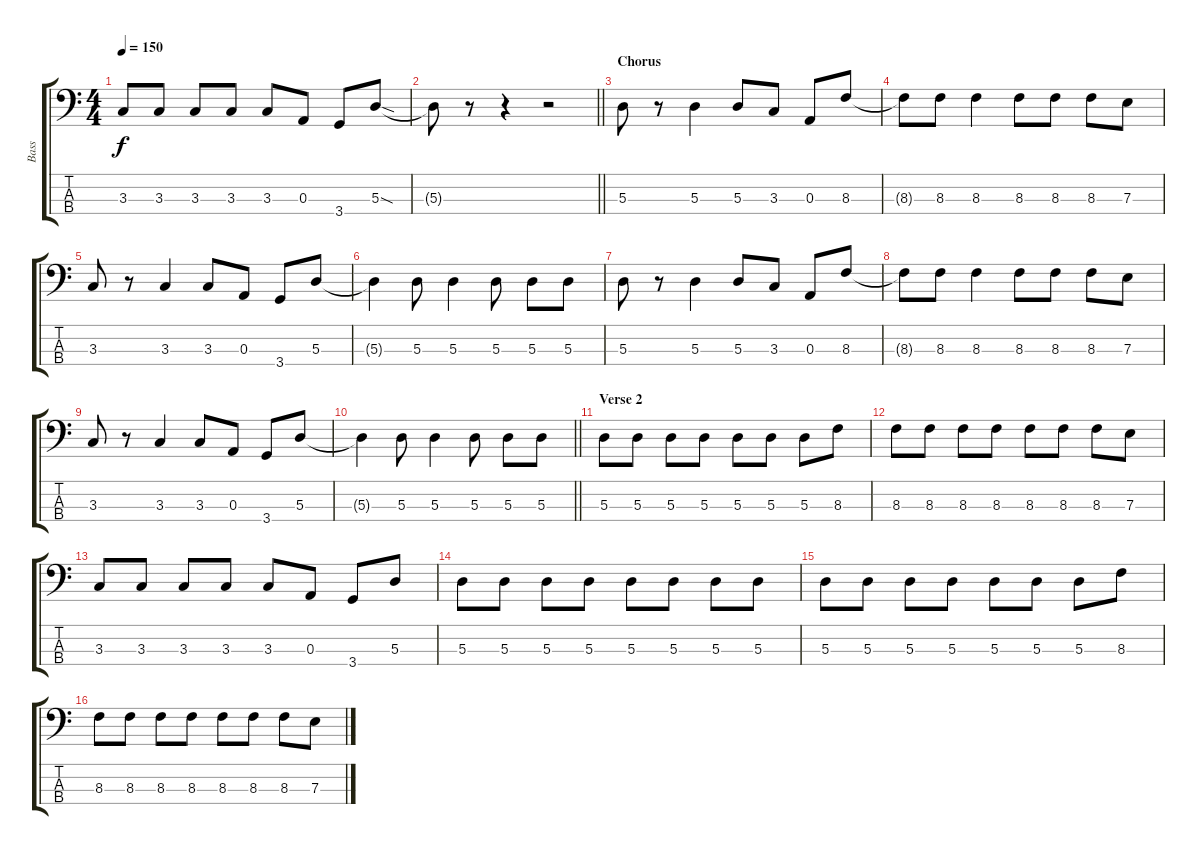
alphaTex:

\track ("Bass" "Bass") {instrument electricbasspick}
\staff {score tabs}
\tuning (G2 D2 A1 E1) {hide}
\ts (4 4)
\tempo 150
\clef f4
\ks c
3.3.8{dy f} 3.3.8 3.3.8 3.3.8 3.3.8 0.3.8 3.4.8 5.3{sod}.8 |
\barLineRight lightlight
5.3{t}.8 r.8 r.4 r.2 |
\section ("" "Chorus")
5.3.8 r.8 5.3.4 5.3.8 3.3.8 0.3.8 8.3.8 |
8.3{t}.8 8.3.8 8.3.4 8.3.8 8.3.8 8.3.8 7.3.8 |
3.3.8 r.8 3.3.4 3.3.8 0.3.8 3.4.8 5.3.8 |
5.3{t}.4 5.3.8 5.3.4 5.3.8 5.3.8 5.3.8 |
5.3.8 r.8 5.3.4 5.3.8 3.3.8 0.3.8 8.3.8 |
8.3{t}.8 8.3.8 8.3.4 8.3.8 8.3.8 8.3.8 7.3.8 |
3.3.8 r.8 3.3.4 3.3.8 0.3.8 3.4.8 5.3.8 |
\barLineRight lightlight
5.3{t}.4 5.3.8 5.3.4 5.3.8 5.3.8 5.3.8 |
\section ("" "Verse 2")
5.3.8 5.3.8 5.3.8 5.3.8 5.3.8 5.3.8 5.3.8 8.3.8 |
8.3.8 8.3.8 8.3.8 8.3.8 8.3.8 8.3.8 8.3.8 7.3.8 |
3.3.8 3.3.8 3.3.8 3.3.8 3.3.8 0.3.8 3.4.8 5.3.8 |
5.3.8 5.3.8 5.3.8 5.3.8 5.3.8 5.3.8 5.3.8 5.3.8 |
5.3.8 5.3.8 5.3.8 5.3.8 5.3.8 5.3.8 5.3.8 8.3.8 |
8.3.8 8.3.8 8.3.8 8.3.8 8.3.8 8.3.8 8.3.8 7.3.8
